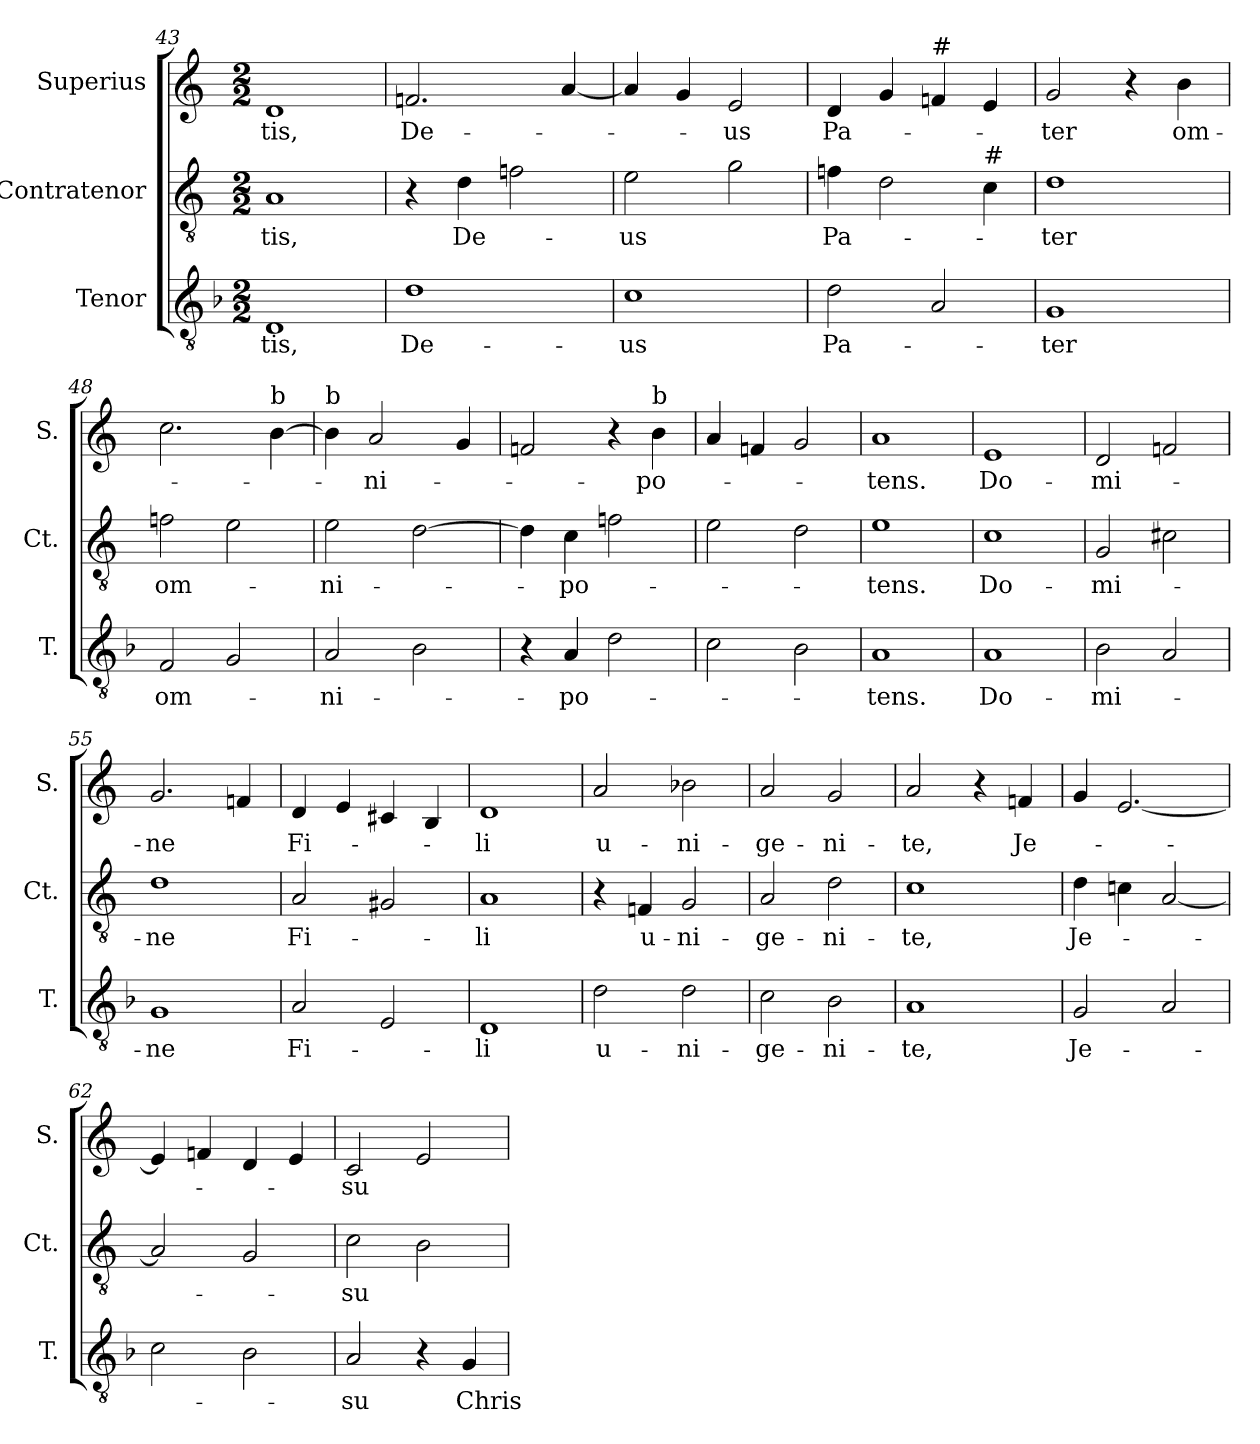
**kern	**text	**kern	**text	**kern	**text
*part3	*part3	*part2	*part2	*part1	*part1
*staff3	*staff3	*staff2	*staff2	*staff1	*staff1
*I"Tenor	*	*I"Contratenor	*	*I"Superius	*
*I'T.	*	*I'Ct.	*	*I'S.	*
*clefGv2	*	*clefGv2	*	*clefG2	*
*	*	*ITrd-3c-5	*	*ITrd-3c-5	*
*k[b-]	*	*	*	*	*
*M2/2	*	*M2/2	*	*M2/2	*
=43	=43	=43	=43	=43	=43
!	!LO:LY:b	!	!LO:LY:b	!	!LO:LY:b
1D	-tis,	1d	-tis,	1g	-tis,
=44	=44	=44	=44	=44	=44
!	!LO:LY:b	!	!	!	!LO:LY:b
1d	De-	4r	.	2.b-/	De-
!	!	!	!LO:LY:b	!	!
.	.	4g\	De-	.	.
.	.	2b-\	.	.	.
.	.	.	.	[4dd/	.
!!LO:LB:g=z
=45	=45	=45	=45	=45	=45
!	!LO:LY:b	!	!LO:LY:b	!	!
1c	-us	2a\	-us	4dd/]	.
.	.	.	.	4cc/	.
!	!	!	!	!	!LO:LY:b
.	.	2cc\	.	2a/	-us
=46	=46	=46	=46	=46	=46
!	!LO:LY:b	!	!LO:LY:b	!	!LO:LY:b
2d\	Pa-	4b-\	Pa-	4g/	Pa-
.	.	2g\	.	4cc/	.
!	!	!	!	!LO:TX:a:t=#	!
2A/	.	.	.	4b-/	.
!	!	!LO:TX:a:t=#	!	!	!
.	.	4f\	.	4a/	.
=47	=47	=47	=47	=47	=47
!	!LO:LY:b	!	!LO:LY:b	!	!LO:LY:b
1G	-ter	1g	-ter	2cc/	-ter
.	.	.	.	4r	.
!	!	!	!	!	!LO:LY:b
.	.	.	.	4ee\	om-
=48	=48	=48	=48	=48	=48
!	!LO:LY:b	!	!LO:LY:b	!	!
2F/	om-	2b-\	om-	2.ff\	.
2G/	.	2a\	.	.	.
!	!	!	!	!LO:TX:a:t=b	!
.	.	.	.	[4ee\	.
=49	=49	=49	=49	=49	=49
!	!	!	!	!LO:TX:a:t=b	!
!	!LO:LY:b	!	!LO:LY:b	!	!
2A/	-ni-	2a\	-ni-	4ee\]	.
!	!	!	!	!	!LO:LY:b
.	.	.	.	2dd/	-ni-
2B-\	.	[2g\	.	.	.
.	.	.	.	4cc/	.
=50	=50	=50	=50	=50	=50
4r	.	4g\]	.	2b-/	.
!	!LO:LY:b	!	!LO:LY:b	!	!
4A/	-po-	4f\	-po-	.	.
2d\	.	2b-\	.	4r	.
!	!	!	!	!LO:TX:a:t=b	!
!	!	!	!	!	!LO:LY:b
.	.	.	.	4ee\	-po-
=51	=51	=51	=51	=51	=51
2c\	.	2a\	.	4dd/	.
.	.	.	.	4b-/	.
2B-\	.	2g\	.	2cc/	.
=52	=52	=52	=52	=52	=52
!	!LO:LY:b	!	!LO:LY:b	!	!LO:LY:b
1A	-tens.	1a	-tens.	1dd	-tens.
!!LO:PB:g=z
=53	=53	=53	=53	=53	=53
!	!LO:LY:b	!	!LO:LY:b	!	!LO:LY:b
1A	Do-	1f	Do-	1a	Do-
=54	=54	=54	=54	=54	=54
!	!LO:LY:b	!	!LO:LY:b	!	!LO:LY:b
2B-\	-mi-	2c/	-mi-	2g/	-mi-
2A/	.	2f#X\	.	2b-/	.
=55	=55	=55	=55	=55	=55
!	!LO:LY:b	!	!LO:LY:b	!	!LO:LY:b
1G	-ne	1g	-ne	2.cc/	-ne
.	.	.	.	4b-X/	.
=56	=56	=56	=56	=56	=56
!	!LO:LY:b	!	!LO:LY:b	!	!LO:LY:b
2A/	Fi-	2d/	Fi-	4g/	Fi-
.	.	.	.	4a/	.
2E/	.	2c#X/	.	4f#X/	.
.	.	.	.	4e/	.
=57	=57	=57	=57	=57	=57
!	!LO:LY:b	!	!LO:LY:b	!	!LO:LY:b
1D	-li	1d	-li	1g	-li
=58	=58	=58	=58	=58	=58
!	!LO:LY:b	!	!	!	!LO:LY:b
2d\	u-	4r	.	2dd/	u-
!	!	!	!LO:LY:b	!	!
.	.	4B-/	u-	.	.
!	!LO:LY:b	!	!LO:LY:b	!	!LO:LY:b
2d\	-ni-	2c/	-ni-	2ee-X\	-ni-
=59	=59	=59	=59	=59	=59
!	!LO:LY:b	!	!LO:LY:b	!	!LO:LY:b
2c\	-ge-	2d/	-ge-	2dd/	-ge-
!	!LO:LY:b	!	!LO:LY:b	!	!LO:LY:b
2B-\	-ni-	2g\	-ni-	2cc/	-ni-
=60	=60	=60	=60	=60	=60
!	!LO:LY:b	!	!LO:LY:b	!	!LO:LY:b
1A	-te,	1f	-te,	2dd/	-te,
.	.	.	.	4r	.
!	!	!	!	!	!LO:LY:b
.	.	.	.	4b-/	Je-
=61	=61	=61	=61	=61	=61
!	!LO:LY:b	!	!LO:LY:b	!	!
2G/	Je-	4g\	Je-	4cc/	.
.	.	4fn\	.	[2.a/	.
2A/	.	[2d/	.	.	.
=62	=62	=62	=62	=62	=62
2c\	.	2d/]	.	4a/]	.
.	.	.	.	4b-/	.
2B-\	.	2c/	.	4g/	.
.	.	.	.	4a/	.
!!LO:LB:g=z
=63	=63	=63	=63	=63	=63
!	!LO:LY:b	!	!LO:LY:b	!	!LO:LY:b
2A/	-su	2f\	-su	2f/	-su
4r	.	2e\	.	2a/	.
!	!LO:LY:b	!	!	!	!
4G/	Chris-	.	.	.	.
=	=	=	=	=	=
*-	*-	*-	*-	*-	*-
